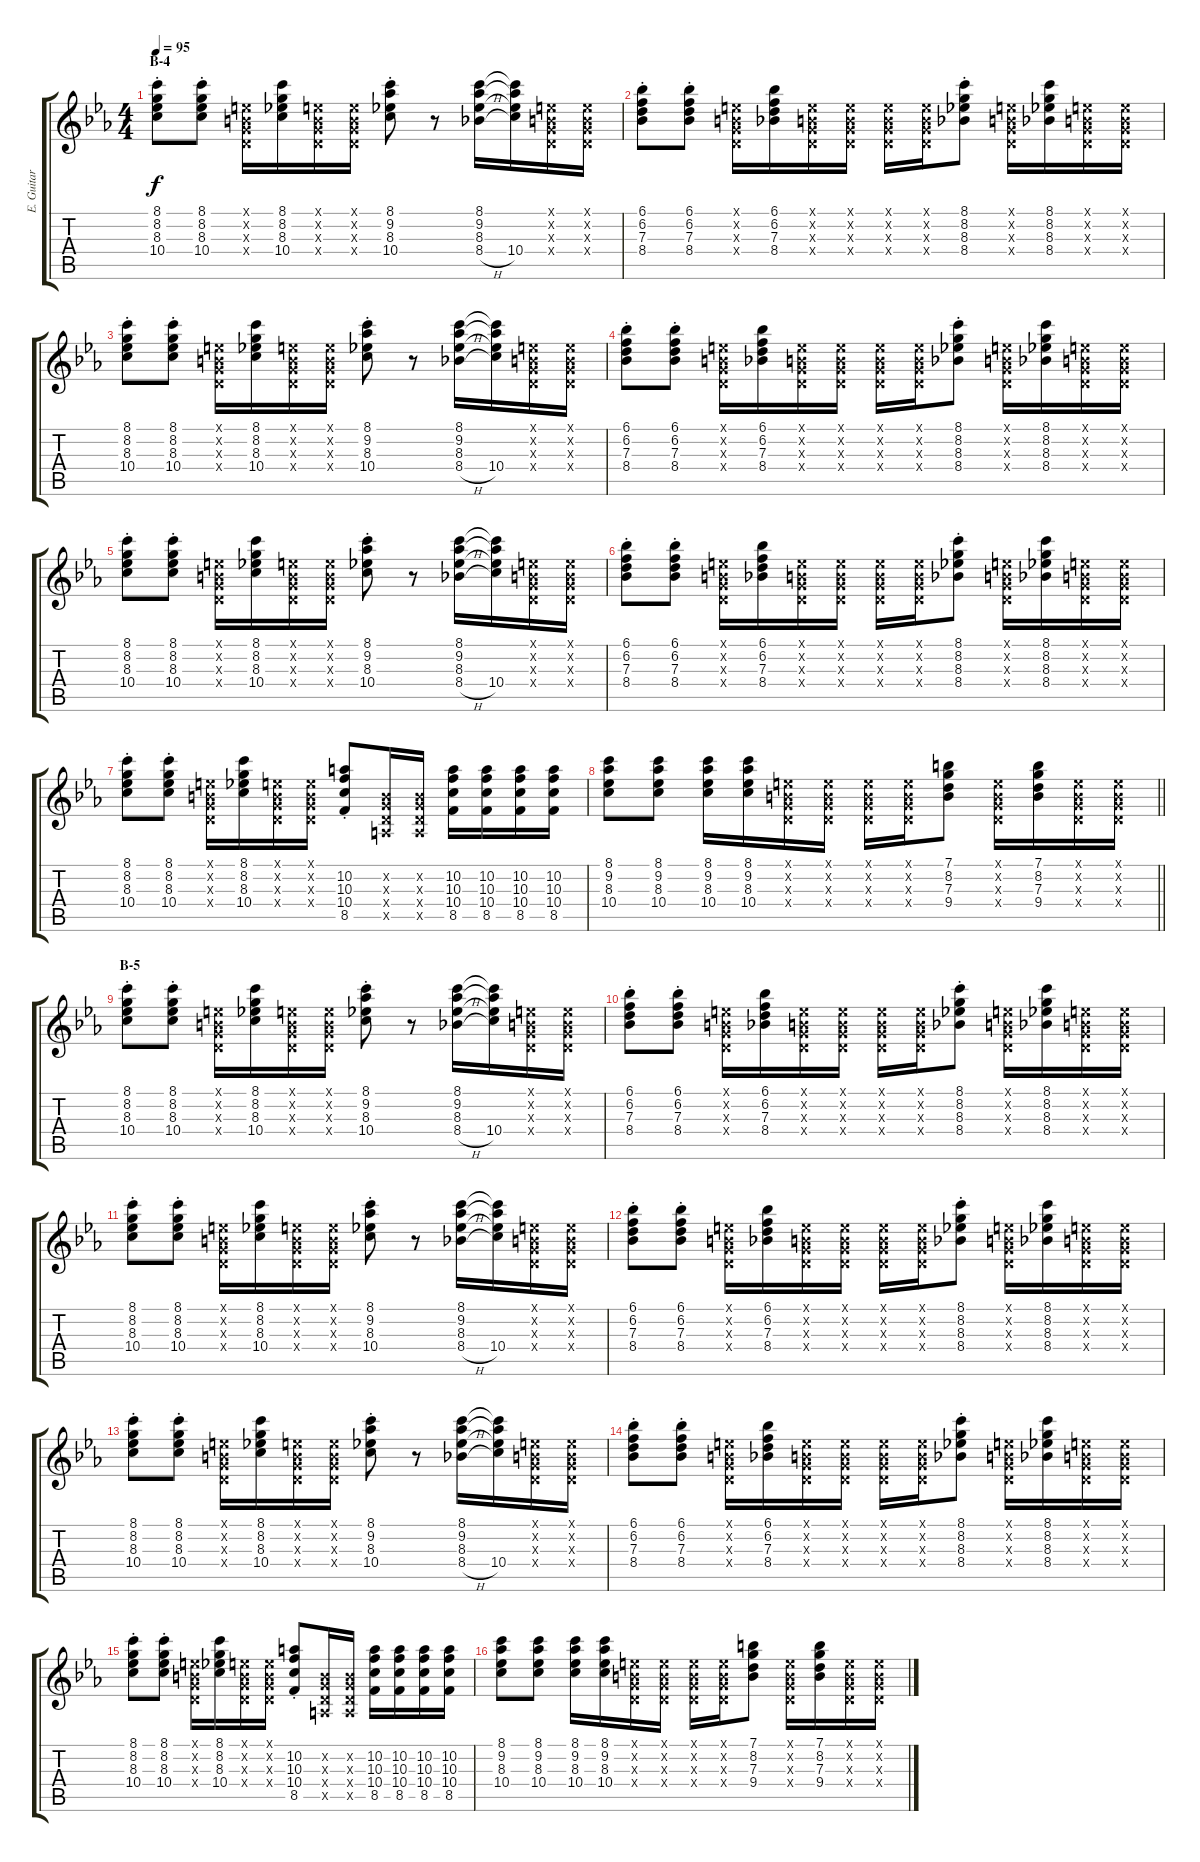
\track ("E. Guitar IV" "E. Guitar ") {instrument electricguitarclean}
\staff {score tabs}
\tuning (E4 B3 G3 D3 A2 E2) {hide}
\ts (4 4)
\section ("" "B-4")
\tempo 95
\clef g2
\ks cminor
(8.1{st} 8.2{st} 8.3{st} 10.4{st}).8{dy f} (8.1{st} 8.2{st} 8.3{st} 10.4{st}).8 (0.1{x} 0.2{x} 0.3{x} 0.4{x}).16 (8.1 8.2 8.3 10.4).16 (0.1{x} 0.2{x} 0.3{x} 0.4{x}).16 (0.1{x} 0.2{x} 0.3{x} 0.4{x}).16 (8.1{st} 9.2{st} 8.3{st} 10.4{st}).8 r.8 (8.1 9.2 8.3 8.4{h}).16 (8.1{t} 9.2{t} 8.3{t} 10.4).16 (0.1{x} 0.2{x} 0.3{x} 0.4{x}).16 (0.1{x} 0.2{x} 0.3{x} 0.4{x}).16 |
(6.1{st} 6.2{st} 7.3{st} 8.4{st}).8 (6.1{st} 6.2{st} 7.3{st} 8.4{st}).8 (0.1{x} 0.2{x} 0.3{x} 0.4{x}).16 (6.1 6.2 7.3 8.4).16 (0.1{x} 0.2{x} 0.3{x} 0.4{x}).16 (0.1{x} 0.2{x} 0.3{x} 0.4{x}).16 (0.1{x} 0.2{x} 0.3{x} 0.4{x}).16 (0.1{x} 0.2{x} 0.3{x} 0.4{x}).16 (8.1{st} 8.2{st} 8.3{st} 8.4{st}).8 (0.1{x} 0.2{x} 0.3{x} 0.4{x}).16 (8.1 8.2 8.3 8.4).16 (0.1{x} 0.2{x} 0.3{x} 0.4{x}).16 (0.1{x} 0.2{x} 0.3{x} 0.4{x}).16 |
(8.1{st} 8.2{st} 8.3{st} 10.4{st}).8 (8.1{st} 8.2{st} 8.3{st} 10.4{st}).8 (0.1{x} 0.2{x} 0.3{x} 0.4{x}).16 (8.1 8.2 8.3 10.4).16 (0.1{x} 0.2{x} 0.3{x} 0.4{x}).16 (0.1{x} 0.2{x} 0.3{x} 0.4{x}).16 (8.1{st} 9.2{st} 8.3{st} 10.4{st}).8 r.8 (8.1 9.2 8.3 8.4{h}).16 (8.1{t} 9.2{t} 8.3{t} 10.4).16 (0.1{x} 0.2{x} 0.3{x} 0.4{x}).16 (0.1{x} 0.2{x} 0.3{x} 0.4{x}).16 |
(6.1{st} 6.2{st} 7.3{st} 8.4{st}).8 (6.1{st} 6.2{st} 7.3{st} 8.4{st}).8 (0.1{x} 0.2{x} 0.3{x} 0.4{x}).16 (6.1 6.2 7.3 8.4).16 (0.1{x} 0.2{x} 0.3{x} 0.4{x}).16 (0.1{x} 0.2{x} 0.3{x} 0.4{x}).16 (0.1{x} 0.2{x} 0.3{x} 0.4{x}).16 (0.1{x} 0.2{x} 0.3{x} 0.4{x}).16 (8.1{st} 8.2{st} 8.3{st} 8.4{st}).8 (0.1{x} 0.2{x} 0.3{x} 0.4{x}).16 (8.1 8.2 8.3 8.4).16 (0.1{x} 0.2{x} 0.3{x} 0.4{x}).16 (0.1{x} 0.2{x} 0.3{x} 0.4{x}).16 |
(8.1{st} 8.2{st} 8.3{st} 10.4{st}).8 (8.1{st} 8.2{st} 8.3{st} 10.4{st}).8 (0.1{x} 0.2{x} 0.3{x} 0.4{x}).16 (8.1 8.2 8.3 10.4).16 (0.1{x} 0.2{x} 0.3{x} 0.4{x}).16 (0.1{x} 0.2{x} 0.3{x} 0.4{x}).16 (8.1{st} 9.2{st} 8.3{st} 10.4{st}).8 r.8 (8.1 9.2 8.3 8.4{h}).16 (8.1{t} 9.2{t} 8.3{t} 10.4).16 (0.1{x} 0.2{x} 0.3{x} 0.4{x}).16 (0.1{x} 0.2{x} 0.3{x} 0.4{x}).16 |
(6.1{st} 6.2{st} 7.3{st} 8.4{st}).8 (6.1{st} 6.2{st} 7.3{st} 8.4{st}).8 (0.1{x} 0.2{x} 0.3{x} 0.4{x}).16 (6.1 6.2 7.3 8.4).16 (0.1{x} 0.2{x} 0.3{x} 0.4{x}).16 (0.1{x} 0.2{x} 0.3{x} 0.4{x}).16 (0.1{x} 0.2{x} 0.3{x} 0.4{x}).16 (0.1{x} 0.2{x} 0.3{x} 0.4{x}).16 (8.1{st} 8.2{st} 8.3{st} 8.4{st}).8 (0.1{x} 0.2{x} 0.3{x} 0.4{x}).16 (8.1 8.2 8.3 8.4).16 (0.1{x} 0.2{x} 0.3{x} 0.4{x}).16 (0.1{x} 0.2{x} 0.3{x} 0.4{x}).16 |
(8.1{st} 8.2{st} 8.3{st} 10.4{st}).8 (8.1{st} 8.2{st} 8.3{st} 10.4{st}).8 (0.1{x} 0.2{x} 0.3{x} 0.4{x}).16 (8.1 8.2 8.3 10.4).16 (0.1{x} 0.2{x} 0.3{x} 0.4{x}).16 (0.1{x} 0.2{x} 0.3{x} 0.4{x}).16 (10.2{st} 10.3{st} 10.4{st} 8.5{st}).8 (0.2{x} 0.3{x} 0.4{x} 0.5{x}).16 (0.2{x} 0.3{x} 0.4{x} 0.5{x}).16 (10.2 10.3 10.4 8.5).16 (10.2 10.3 10.4 8.5).16 (10.2 10.3 10.4 8.5).16 (10.2 10.3 10.4 8.5).16 |
\barLineRight lightlight
(8.1 9.2 8.3 10.4).8 (8.1 9.2 8.3 10.4).8 (8.1 9.2 8.3 10.4).16 (8.1 9.2 8.3 10.4).16 (0.1{x} 0.2{x} 0.3{x} 0.4{x}).16 (0.1{x} 0.2{x} 0.3{x} 0.4{x}).16 (0.1{x} 0.2{x} 0.3{x} 0.4{x}).16 (0.1{x} 0.2{x} 0.3{x} 0.4{x}).16 (7.1 8.2 7.3 9.4).8 (0.1{x} 0.2{x} 0.3{x} 0.4{x}).16 (7.1 8.2 7.3 9.4).16 (0.1{x} 0.2{x} 0.3{x} 0.4{x}).16 (0.1{x} 0.2{x} 0.3{x} 0.4{x}).16 |
\section ("" "B-5")
(8.1{st} 8.2{st} 8.3{st} 10.4{st}).8 (8.1{st} 8.2{st} 8.3{st} 10.4{st}).8 (0.1{x} 0.2{x} 0.3{x} 0.4{x}).16 (8.1 8.2 8.3 10.4).16 (0.1{x} 0.2{x} 0.3{x} 0.4{x}).16 (0.1{x} 0.2{x} 0.3{x} 0.4{x}).16 (8.1{st} 9.2{st} 8.3{st} 10.4{st}).8 r.8 (8.1 9.2 8.3 8.4{h}).16 (8.1{t} 9.2{t} 8.3{t} 10.4).16 (0.1{x} 0.2{x} 0.3{x} 0.4{x}).16 (0.1{x} 0.2{x} 0.3{x} 0.4{x}).16 |
(6.1{st} 6.2{st} 7.3{st} 8.4{st}).8 (6.1{st} 6.2{st} 7.3{st} 8.4{st}).8 (0.1{x} 0.2{x} 0.3{x} 0.4{x}).16 (6.1 6.2 7.3 8.4).16 (0.1{x} 0.2{x} 0.3{x} 0.4{x}).16 (0.1{x} 0.2{x} 0.3{x} 0.4{x}).16 (0.1{x} 0.2{x} 0.3{x} 0.4{x}).16 (0.1{x} 0.2{x} 0.3{x} 0.4{x}).16 (8.1{st} 8.2{st} 8.3{st} 8.4{st}).8 (0.1{x} 0.2{x} 0.3{x} 0.4{x}).16 (8.1 8.2 8.3 8.4).16 (0.1{x} 0.2{x} 0.3{x} 0.4{x}).16 (0.1{x} 0.2{x} 0.3{x} 0.4{x}).16 |
(8.1{st} 8.2{st} 8.3{st} 10.4{st}).8 (8.1{st} 8.2{st} 8.3{st} 10.4{st}).8 (0.1{x} 0.2{x} 0.3{x} 0.4{x}).16 (8.1 8.2 8.3 10.4).16 (0.1{x} 0.2{x} 0.3{x} 0.4{x}).16 (0.1{x} 0.2{x} 0.3{x} 0.4{x}).16 (8.1{st} 9.2{st} 8.3{st} 10.4{st}).8 r.8 (8.1 9.2 8.3 8.4{h}).16 (8.1{t} 9.2{t} 8.3{t} 10.4).16 (0.1{x} 0.2{x} 0.3{x} 0.4{x}).16 (0.1{x} 0.2{x} 0.3{x} 0.4{x}).16 |
(6.1{st} 6.2{st} 7.3{st} 8.4{st}).8 (6.1{st} 6.2{st} 7.3{st} 8.4{st}).8 (0.1{x} 0.2{x} 0.3{x} 0.4{x}).16 (6.1 6.2 7.3 8.4).16 (0.1{x} 0.2{x} 0.3{x} 0.4{x}).16 (0.1{x} 0.2{x} 0.3{x} 0.4{x}).16 (0.1{x} 0.2{x} 0.3{x} 0.4{x}).16 (0.1{x} 0.2{x} 0.3{x} 0.4{x}).16 (8.1{st} 8.2{st} 8.3{st} 8.4{st}).8 (0.1{x} 0.2{x} 0.3{x} 0.4{x}).16 (8.1 8.2 8.3 8.4).16 (0.1{x} 0.2{x} 0.3{x} 0.4{x}).16 (0.1{x} 0.2{x} 0.3{x} 0.4{x}).16 |
(8.1{st} 8.2{st} 8.3{st} 10.4{st}).8 (8.1{st} 8.2{st} 8.3{st} 10.4{st}).8 (0.1{x} 0.2{x} 0.3{x} 0.4{x}).16 (8.1 8.2 8.3 10.4).16 (0.1{x} 0.2{x} 0.3{x} 0.4{x}).16 (0.1{x} 0.2{x} 0.3{x} 0.4{x}).16 (8.1{st} 9.2{st} 8.3{st} 10.4{st}).8 r.8 (8.1 9.2 8.3 8.4{h}).16 (8.1{t} 9.2{t} 8.3{t} 10.4).16 (0.1{x} 0.2{x} 0.3{x} 0.4{x}).16 (0.1{x} 0.2{x} 0.3{x} 0.4{x}).16 |
(6.1{st} 6.2{st} 7.3{st} 8.4{st}).8 (6.1{st} 6.2{st} 7.3{st} 8.4{st}).8 (0.1{x} 0.2{x} 0.3{x} 0.4{x}).16 (6.1 6.2 7.3 8.4).16 (0.1{x} 0.2{x} 0.3{x} 0.4{x}).16 (0.1{x} 0.2{x} 0.3{x} 0.4{x}).16 (0.1{x} 0.2{x} 0.3{x} 0.4{x}).16 (0.1{x} 0.2{x} 0.3{x} 0.4{x}).16 (8.1{st} 8.2{st} 8.3{st} 8.4{st}).8 (0.1{x} 0.2{x} 0.3{x} 0.4{x}).16 (8.1 8.2 8.3 8.4).16 (0.1{x} 0.2{x} 0.3{x} 0.4{x}).16 (0.1{x} 0.2{x} 0.3{x} 0.4{x}).16 |
(8.1{st} 8.2{st} 8.3{st} 10.4{st}).8 (8.1{st} 8.2{st} 8.3{st} 10.4{st}).8 (0.1{x} 0.2{x} 0.3{x} 0.4{x}).16 (8.1 8.2 8.3 10.4).16 (0.1{x} 0.2{x} 0.3{x} 0.4{x}).16 (0.1{x} 0.2{x} 0.3{x} 0.4{x}).16 (10.2{st} 10.3{st} 10.4{st} 8.5{st}).8 (0.2{x} 0.3{x} 0.4{x} 0.5{x}).16 (0.2{x} 0.3{x} 0.4{x} 0.5{x}).16 (10.2 10.3 10.4 8.5).16 (10.2 10.3 10.4 8.5).16 (10.2 10.3 10.4 8.5).16 (10.2 10.3 10.4 8.5).16 |
(8.1 9.2 8.3 10.4).8 (8.1 9.2 8.3 10.4).8 (8.1 9.2 8.3 10.4).16 (8.1 9.2 8.3 10.4).16 (0.1{x} 0.2{x} 0.3{x} 0.4{x}).16 (0.1{x} 0.2{x} 0.3{x} 0.4{x}).16 (0.1{x} 0.2{x} 0.3{x} 0.4{x}).16 (0.1{x} 0.2{x} 0.3{x} 0.4{x}).16 (7.1 8.2 7.3 9.4).8 (0.1{x} 0.2{x} 0.3{x} 0.4{x}).16 (7.1 8.2 7.3 9.4).16 (0.1{x} 0.2{x} 0.3{x} 0.4{x}).16 (0.1{x} 0.2{x} 0.3{x} 0.4{x}).16
